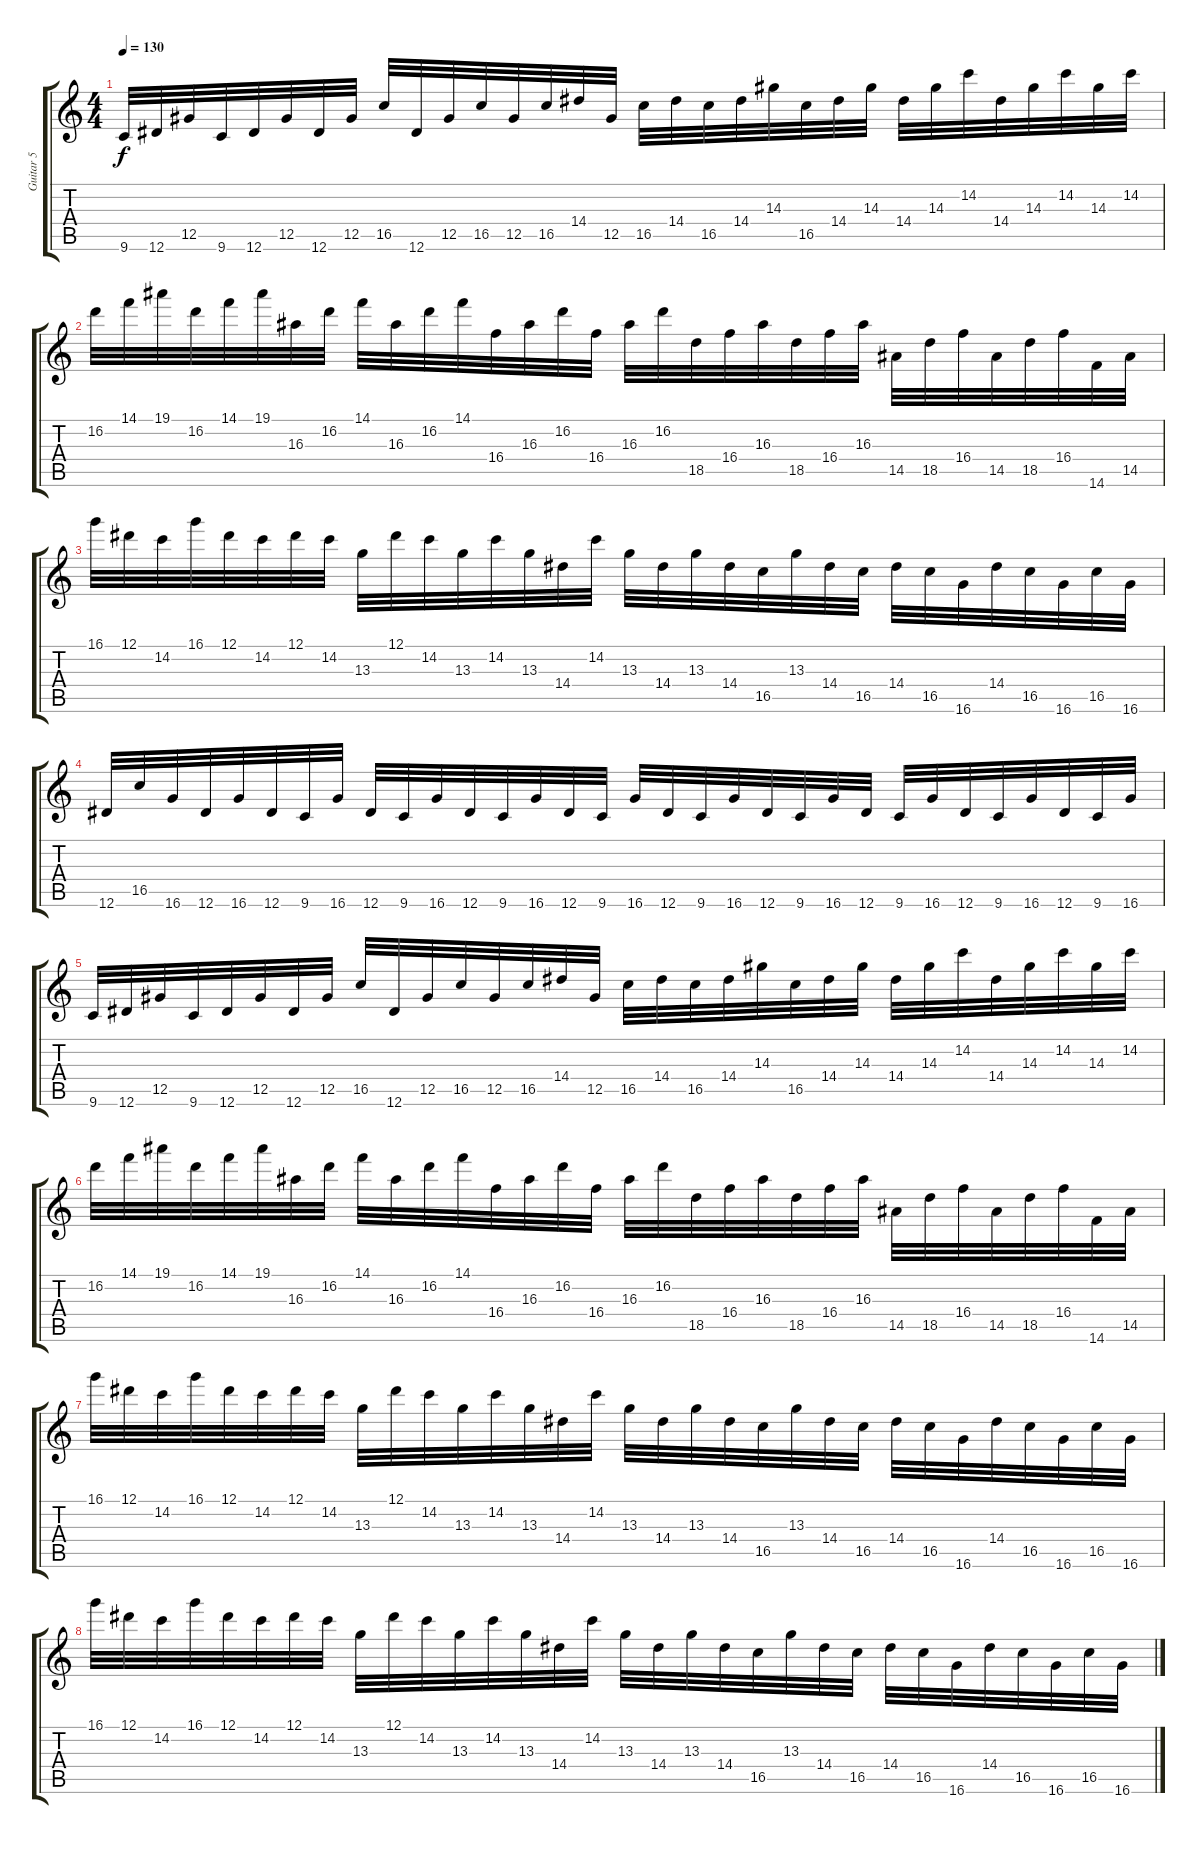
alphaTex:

\track ("Guitar 5" "Guitar 5") {instrument acousticguitarnylon}
\staff {score tabs}
\tuning (Eb4 Bb3 Gb3 Db3 Ab2 Eb2) {hide}
\ts (4 4)
\tempo 130
\clef g2
\ks c
9.6.32{dy f} 12.6.32 12.5.32 9.6.32 12.6.32 12.5.32 12.6.32 12.5.32 16.5.32 12.6.32 12.5.32 16.5.32 12.5.32 16.5.32 14.4.32 12.5.32 16.5.32 14.4.32 16.5.32 14.4.32 14.3.32 16.5.32 14.4.32 14.3.32 14.4.32 14.3.32 14.2.32 14.4.32 14.3.32 14.2.32 14.3.32 14.2.32 |
16.2.32 14.1.32 19.1.32 16.2.32 14.1.32 19.1.32 16.3.32 16.2.32 14.1.32 16.3.32 16.2.32 14.1.32 16.4.32 16.3.32 16.2.32 16.4.32 16.3.32 16.2.32 18.5.32 16.4.32 16.3.32 18.5.32 16.4.32 16.3.32 14.5.32 18.5.32 16.4.32 14.5.32 18.5.32 16.4.32 14.6.32 14.5.32 |
16.1.32 12.1.32 14.2.32 16.1.32 12.1.32 14.2.32 12.1.32 14.2.32 13.3.32 12.1.32 14.2.32 13.3.32 14.2.32 13.3.32 14.4.32 14.2.32 13.3.32 14.4.32 13.3.32 14.4.32 16.5.32 13.3.32 14.4.32 16.5.32 14.4.32 16.5.32 16.6.32 14.4.32 16.5.32 16.6.32 16.5.32 16.6.32 |
12.6.32 16.5.32 16.6.32 12.6.32 16.6.32 12.6.32 9.6.32 16.6.32 12.6.32 9.6.32 16.6.32 12.6.32 9.6.32 16.6.32 12.6.32 9.6.32 16.6.32 12.6.32 9.6.32 16.6.32 12.6.32 9.6.32 16.6.32 12.6.32 9.6.32 16.6.32 12.6.32 9.6.32 16.6.32 12.6.32 9.6.32 16.6.32 |
9.6.32 12.6.32 12.5.32 9.6.32 12.6.32 12.5.32 12.6.32 12.5.32 16.5.32 12.6.32 12.5.32 16.5.32 12.5.32 16.5.32 14.4.32 12.5.32 16.5.32 14.4.32 16.5.32 14.4.32 14.3.32 16.5.32 14.4.32 14.3.32 14.4.32 14.3.32 14.2.32 14.4.32 14.3.32 14.2.32 14.3.32 14.2.32 |
16.2.32 14.1.32 19.1.32 16.2.32 14.1.32 19.1.32 16.3.32 16.2.32 14.1.32 16.3.32 16.2.32 14.1.32 16.4.32 16.3.32 16.2.32 16.4.32 16.3.32 16.2.32 18.5.32 16.4.32 16.3.32 18.5.32 16.4.32 16.3.32 14.5.32 18.5.32 16.4.32 14.5.32 18.5.32 16.4.32 14.6.32 14.5.32 |
16.1.32 12.1.32 14.2.32 16.1.32 12.1.32 14.2.32 12.1.32 14.2.32 13.3.32 12.1.32 14.2.32 13.3.32 14.2.32 13.3.32 14.4.32 14.2.32 13.3.32 14.4.32 13.3.32 14.4.32 16.5.32 13.3.32 14.4.32 16.5.32 14.4.32 16.5.32 16.6.32 14.4.32 16.5.32 16.6.32 16.5.32 16.6.32 |
16.1.32 12.1.32 14.2.32 16.1.32 12.1.32 14.2.32 12.1.32 14.2.32 13.3.32 12.1.32 14.2.32 13.3.32 14.2.32 13.3.32 14.4.32 14.2.32 13.3.32 14.4.32 13.3.32 14.4.32 16.5.32 13.3.32 14.4.32 16.5.32 14.4.32 16.5.32 16.6.32 14.4.32 16.5.32 16.6.32 16.5.32 16.6.32
